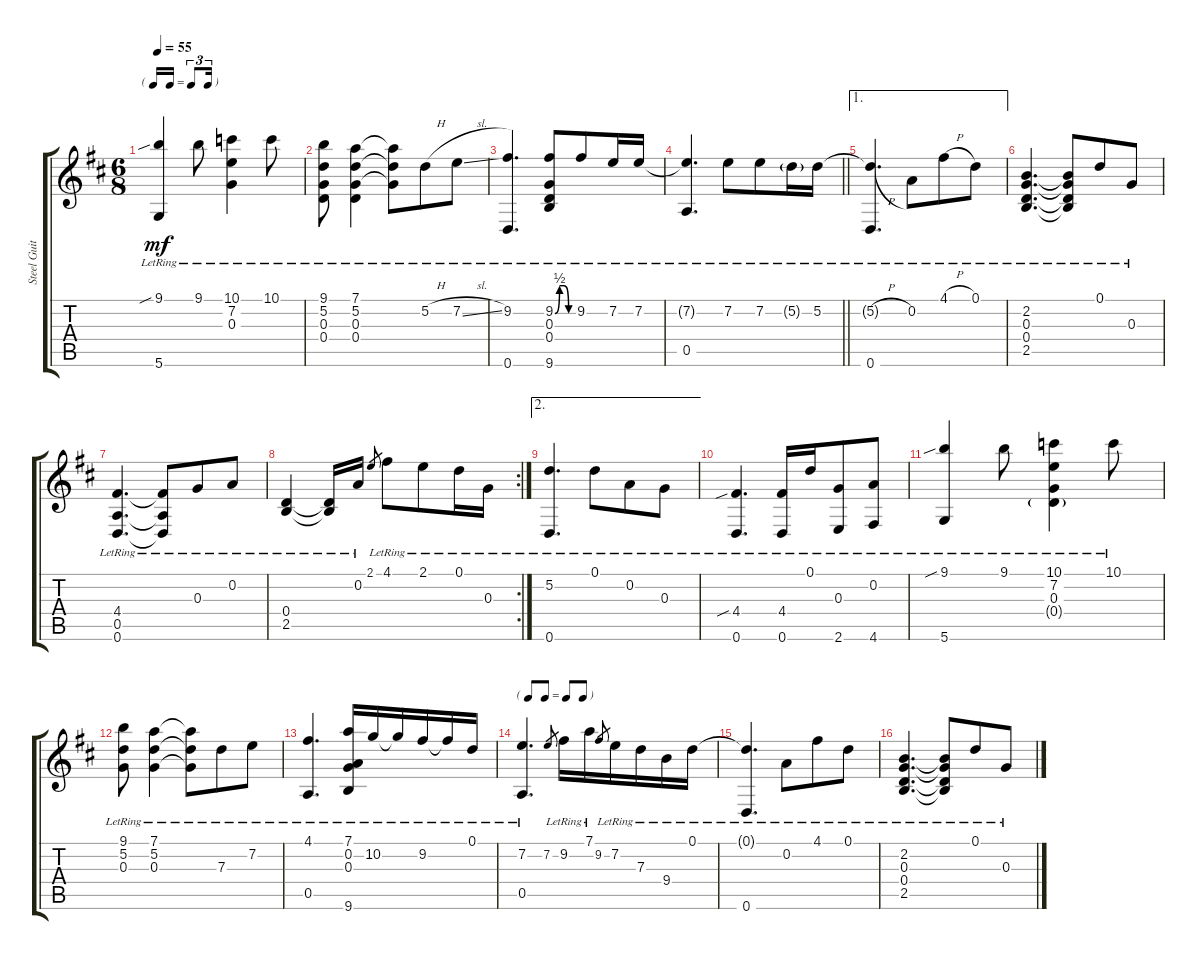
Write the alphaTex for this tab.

\track ("Steel Guitar" "Steel Guit") {instrument acousticguitarsteel}
\staff {score tabs}
\tuning (D4 A3 G3 D3 A2 D2) {hide}
\ts (6 8)
\tf triplet16th
\tempo 55
\clef g2
\ks d
(9.1{sib lr} 5.6{lr}).4{dy mf} 9.1{lr}.8 (10.1{lr} 7.2{lr} 0.3{lr}).4 10.1{lr}.8 |
(9.1{lr} 5.2{lr} 0.3{lr} 0.4{lr}).8 (7.1{lr} 5.2{lr} 0.3{lr} 0.4{lr}).4 (7.1{lr t} 5.2{lr t} 0.3{lr t}).8 5.2{h lr}.8 7.2{sl lr}.8 |
(9.2{lr} 0.6{lr}).4{d} (9.2{be (custom 0 0 15 2 30 2 45 0 60 0) lr} 0.3{lr} 0.4{lr} 9.6{lr}).8 9.2{lr}.8 7.2{lr}.16 7.2{lr}.16 |
\barLineRight lightlight
(7.2{lr t} 0.5{lr}).4{d} 7.2{lr}.8 7.2{lr}.8 5.2{g lr}.16 5.2{lr}.16 |
\ae 1
(5.2{h lr t} 0.6{lr}).4{d} 0.2{lr}.8 4.1{h lr}.8 0.1{lr}.8 |
(2.2{lr} 0.3{lr} 0.4{lr} 2.5{lr}).4{d} (2.2{lr t} 0.3{lr t} 0.4{lr t} 2.5{lr t}).8 0.1{lr}.8 0.3{lr}.8 |
(4.4{lr} 0.5{lr} 0.6{lr}).4{d} (4.4{lr t} 0.5{lr t} 0.6{lr t}).8 0.3{lr}.8 0.2{lr}.8 |
\rc 2
(0.4{lr} 2.5{lr}).4 (0.4{lr t} 2.5{lr t}).16 0.2{lr}.16 2.1.8{gr} 4.1{lr}.8 2.1{lr}.8 0.1{lr}.16 0.3{lr}.16 |
\ae 2
(5.2{lr} 0.6{lr}).4{d} 0.1{lr}.8 0.2{lr}.8 0.3{lr}.8 |
(4.4{sib lr} 0.6{lr}).4{d} (4.4{lr} 0.6{lr}).16 0.1{lr}.16 (0.3{lr} 2.6{lr}).8 (0.2{lr} 4.6{lr}).8 |
(9.1{sib lr} 5.6{lr}).4 9.1{lr}.8 (10.1{lr} 7.2{lr} 0.3{lr} 0.4{g lr}).4 10.1{lr}.8 |
(9.1{lr} 5.2{lr} 0.3{lr}).8 (7.1{lr} 5.2{lr} 0.3{lr}).4 (7.1{lr t} 5.2{lr t} 0.3{lr t}).8 7.3{lr}.8 7.2{lr}.8 |
(4.1{lr} 0.5{lr}).4{d} (7.1{lr} 0.2{lr} 0.3{lr} 9.6{lr}).16 10.2{lr}.16 10.2{lr t}.16 9.2{lr}.16 9.2{lr t}.16 0.1{lr}.16 |
\tf none
(7.2{lr} 0.5{lr}).4{d} 7.2.8{gr} 9.2{lr}.16 7.1{lr}.16 9.2.8{gr} 7.2{lr}.16 7.3{lr}.16 9.4{lr}.16 0.1{lr}.16 |
(0.1{lr t} 0.6{lr}).4{d} 0.2{lr}.8 4.1{lr}.8 0.1{lr}.8 |
(2.2{lr} 0.3{lr} 0.4{lr} 2.5{lr}).4{d} (2.2{lr t} 0.3{lr t} 0.4{lr t} 2.5{lr t}).8 0.1{lr}.8 0.3{lr}.8
